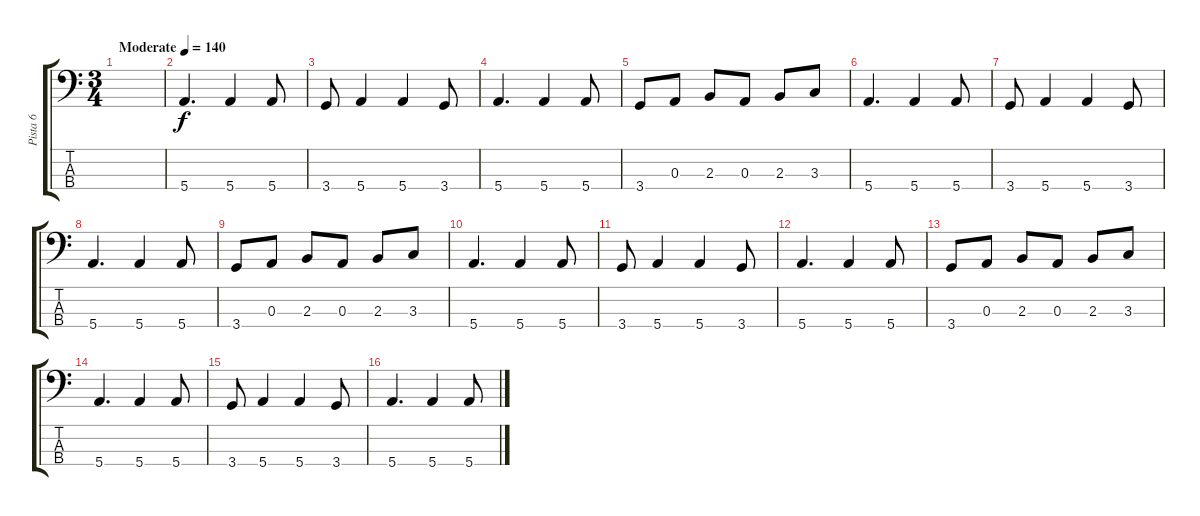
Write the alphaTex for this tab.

\track ("Pista 6" "Pista 6") {instrument electricbassfinger}
\staff {score tabs}
\tuning (G2 D2 A1 E1) {hide}
\ts (3 4)
\tempo (140 "Moderate")
\clef f4
\ks c
|
5.4.4{d} 5.4.4 5.4.8 |
3.4.8 5.4.4 5.4.4 3.4.8 |
5.4.4{d} 5.4.4 5.4.8 |
3.4.8 0.3.8 2.3.8 0.3.8 2.3.8 3.3.8 |
5.4.4{d} 5.4.4 5.4.8 |
3.4.8 5.4.4 5.4.4 3.4.8 |
5.4.4{d} 5.4.4 5.4.8 |
3.4.8 0.3.8 2.3.8 0.3.8 2.3.8 3.3.8 |
5.4.4{d} 5.4.4 5.4.8 |
3.4.8 5.4.4 5.4.4 3.4.8 |
5.4.4{d} 5.4.4 5.4.8 |
3.4.8 0.3.8 2.3.8 0.3.8 2.3.8 3.3.8 |
5.4.4{d} 5.4.4 5.4.8 |
3.4.8 5.4.4 5.4.4 3.4.8 |
5.4.4{d} 5.4.4 5.4.8
